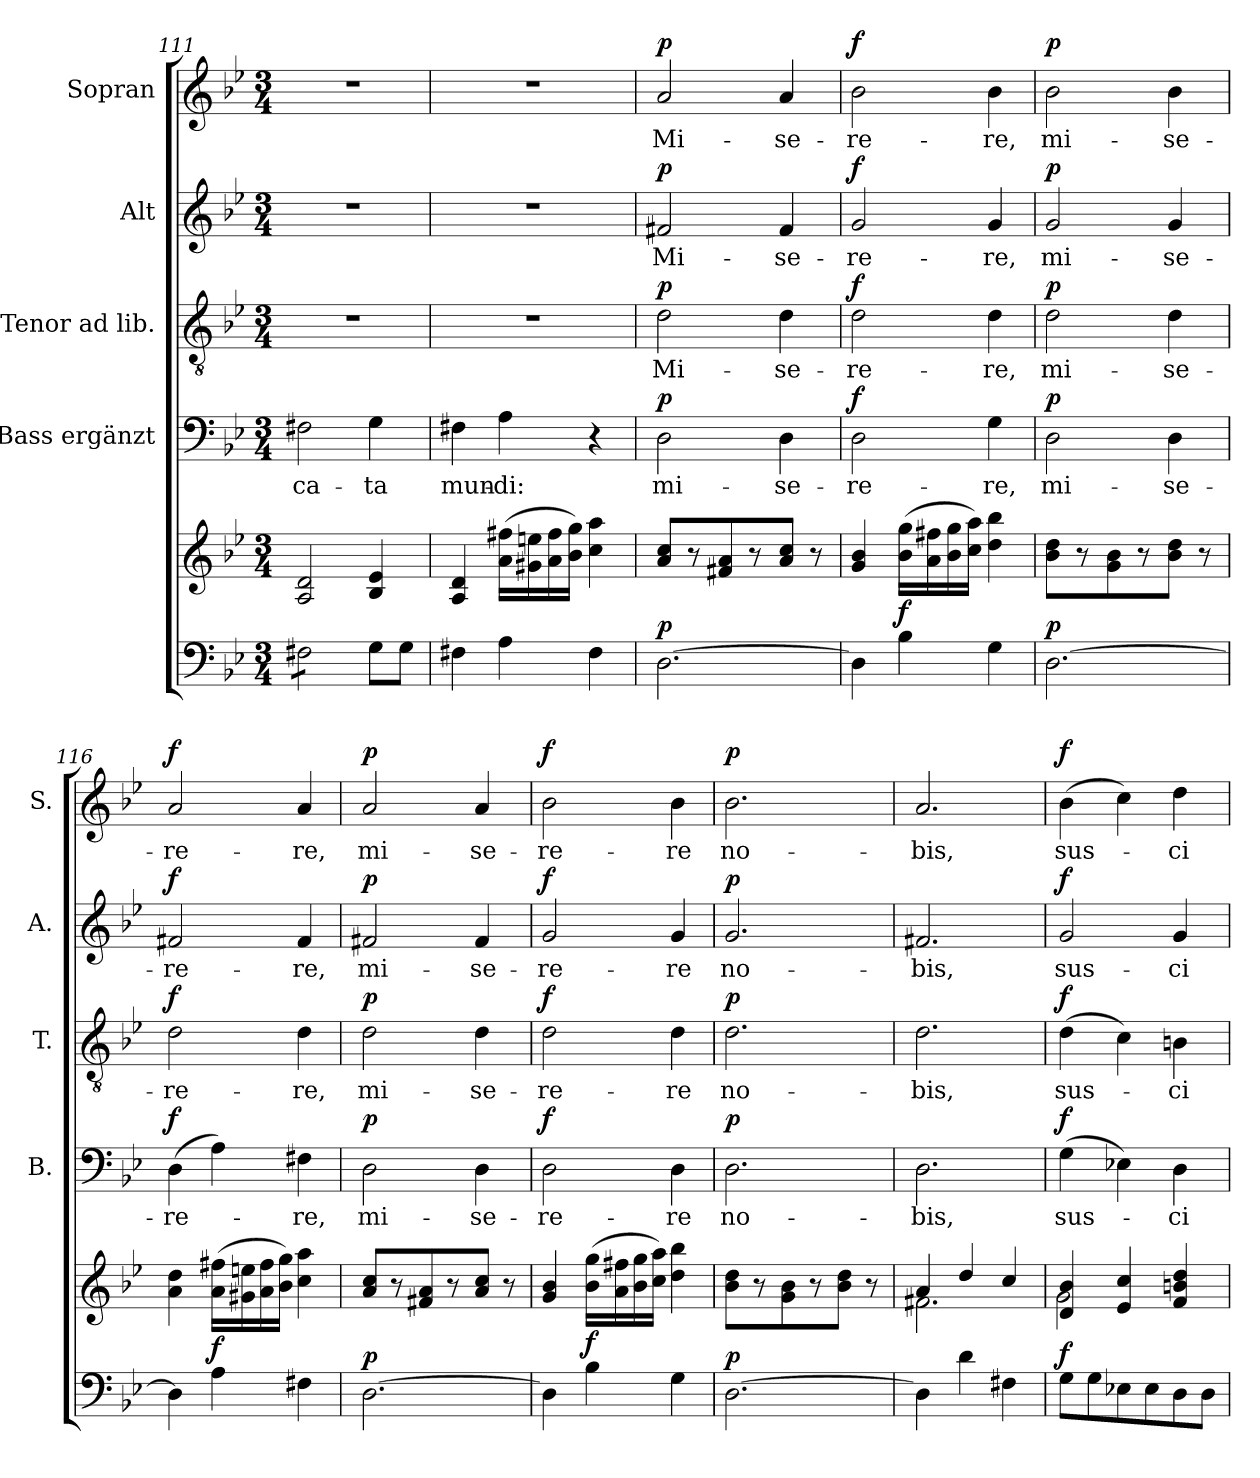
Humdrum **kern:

**kern	**kern	**dynam	**kern	**text	**dynam	**kern	**text	**dynam	**kern	**text	**dynam	**kern	**text	**dynam
*part5	*part5	*part5	*part4	*part4	*part4	*part3	*part3	*part3	*part2	*part2	*part2	*part1	*part1	*part1
*staff6	*staff5	*staff5/6	*staff4	*staff4	*staff4	*staff3	*staff3	*staff3	*staff2	*staff2	*staff2	*staff1	*staff1	*staff1
*	*	*	*I"Bass ergänzt	*	*	*I"Tenor ad lib.	*	*	*I"Alt	*	*	*I"Sopran	*	*
*	*	*	*I'B.	*	*	*I'T.	*	*	*I'A.	*	*	*I'S.	*	*
*clefF4	*clefG2	*	*clefF4	*	*	*clefGv2	*	*	*clefG2	*	*	*clefG2	*	*
*k[b-e-]	*k[b-e-]	*	*k[b-e-]	*	*	*k[b-e-]	*	*	*k[b-e-]	*	*	*k[b-e-]	*	*
*B-:	*B-:	*	*B-:	*	*	*B-:	*	*	*B-:	*	*	*B-:	*	*
*M3/4	*M3/4	*	*M3/4	*	*	*M3/4	*	*	*M3/4	*	*	*M3/4	*	*
=111	=111	=111	=111	=111	=111	=111	=111	=111	=111	=111	=111	=111	=111	=111
!	!	!	!	!LO:LY:b	!	!	!	!	!	!	!	!	!	!
*tremolo	*	*	*	*	*	*	*	*	*	*	*	*	*	*
8F#X\L	2A/ 2d/	.	2F#X\	-ca-	.	2.r	.	.	2.r	.	.	2.r	.	.
8F#X\	.	.	.	.	.	.	.	.	.	.	.	.	.	.
8F#X\	.	.	.	.	.	.	.	.	.	.	.	.	.	.
8F#X\J	.	.	.	.	.	.	.	.	.	.	.	.	.	.
*Xtremolo	*	*	*	*	*	*	*	*	*	*	*	*	*	*
!	!	!	!	!LO:LY:b	!	!	!	!	!	!	!	!	!	!
8G\L	4B-/ 4e-/	.	4G\	-ta	.	.	.	.	.	.	.	.	.	.
8G\J	.	.	.	.	.	.	.	.	.	.	.	.	.	.
!!LO:LB:g=z
=112	=112	=112	=112	=112	=112	=112	=112	=112	=112	=112	=112	=112	=112	=112
!	!	!	!	!LO:LY:b	!	!	!	!	!	!	!	!	!	!
4F#X\	4A/ 4d/	.	4F#X\	mun-	.	2.r	.	.	2.r	.	.	2.r	.	.
!	!	!	!	!LO:LY:b	!	!	!	!	!	!	!	!	!	!
4A\	(>16a\ 16ff#X\LL	.	4A\	-di:	.	.	.	.	.	.	.	.	.	.
.	16g#X\ 16een\	.	.	.	.	.	.	.	.	.	.	.	.	.
.	16a\ 16ff#\	.	.	.	.	.	.	.	.	.	.	.	.	.
.	16b-\ 16gg\JJ)	.	.	.	.	.	.	.	.	.	.	.	.	.
4F#\	4cc\ 4aa\	.	4r	.	.	.	.	.	.	.	.	.	.	.
=113	=113	=113	=113	=113	=113	=113	=113	=113	=113	=113	=113	=113	=113	=113
!	!	!LO:DY:a=2	!	!LO:LY:b	!LO:DY:a	!	!LO:LY:b	!LO:DY:a	!	!LO:LY:b	!LO:DY:a	!	!LO:LY:b	!LO:DY:a
[2.D\	8a/ 8cc/L	p	2D\	mi-	p	2d\	Mi-	p	2f#X/	Mi-	p	2a/	Mi-	p
.	8r	.	.	.	.	.	.	.	.	.	.	.	.	.
.	8f#X/ 8a/	.	.	.	.	.	.	.	.	.	.	.	.	.
.	8r	.	.	.	.	.	.	.	.	.	.	.	.	.
!	!	!	!	!LO:LY:b	!	!	!LO:LY:b	!	!	!LO:LY:b	!	!	!LO:LY:b	!
.	8a/ 8cc/J	.	4D\	-se-	.	4d\	-se-	.	4f#/	-se-	.	4a/	-se-	.
.	8r	.	.	.	.	.	.	.	.	.	.	.	.	.
=114	=114	=114	=114	=114	=114	=114	=114	=114	=114	=114	=114	=114	=114	=114
!	!	!	!	!LO:LY:b	!LO:DY:a	!	!LO:LY:b	!LO:DY:a	!	!LO:LY:b	!LO:DY:a	!	!LO:LY:b	!LO:DY:a
4D\]	4g/ 4b-/	.	2D\	-re-	f	2d\	-re-	f	2g/	-re-	f	2b-\	-re-	f
!	!	!LO:DY:a=2	!	!	!	!	!	!	!	!	!	!	!	!
4B-\	(>16b-\ 16gg\LL	f	.	.	.	.	.	.	.	.	.	.	.	.
.	16a\ 16ff#X\	.	.	.	.	.	.	.	.	.	.	.	.	.
.	16b-\ 16gg\	.	.	.	.	.	.	.	.	.	.	.	.	.
.	16cc\ 16aa\JJ)	.	.	.	.	.	.	.	.	.	.	.	.	.
!	!	!	!	!LO:LY:b	!	!	!LO:LY:b	!	!	!LO:LY:b	!	!	!LO:LY:b	!
4G\	4dd\ 4bb-\	.	4G\	-re,	.	4d\	-re,	.	4g/	-re,	.	4b-\	-re,	.
=115	=115	=115	=115	=115	=115	=115	=115	=115	=115	=115	=115	=115	=115	=115
!	!	!LO:DY:a=2	!	!LO:LY:b	!LO:DY:a	!	!LO:LY:b	!LO:DY:a	!	!LO:LY:b	!LO:DY:a	!	!LO:LY:b	!LO:DY:a
[2.D\	8b-\ 8dd\L	p	2D\	mi-	p	2d\	mi-	p	2g/	mi-	p	2b-\	mi-	p
.	8r	.	.	.	.	.	.	.	.	.	.	.	.	.
.	8g\ 8b-\	.	.	.	.	.	.	.	.	.	.	.	.	.
.	8r	.	.	.	.	.	.	.	.	.	.	.	.	.
!	!	!	!	!LO:LY:b	!	!	!LO:LY:b	!	!	!LO:LY:b	!	!	!LO:LY:b	!
.	8b-\ 8dd\J	.	4D\	-se-	.	4d\	-se-	.	4g/	-se-	.	4b-\	-se-	.
.	8r	.	.	.	.	.	.	.	.	.	.	.	.	.
=116	=116	=116	=116	=116	=116	=116	=116	=116	=116	=116	=116	=116	=116	=116
!	!	!	!	!LO:LY:b	!LO:DY:a	!	!LO:LY:b	!LO:DY:a	!	!LO:LY:b	!LO:DY:a	!	!LO:LY:b	!LO:DY:a
4D\]	4a\ 4dd\	.	(>4D\	-re-	f	2d\	-re-	f	2f#X/	-re-	f	2a/	-re-	f
!	!	!LO:DY:a=2	!	!	!	!	!	!	!	!	!	!	!	!
4A\	(>16a\ 16ff#X\LL	f	4A\)	.	.	.	.	.	.	.	.	.	.	.
.	16g#X\ 16een\	.	.	.	.	.	.	.	.	.	.	.	.	.
.	16a\ 16ff#\	.	.	.	.	.	.	.	.	.	.	.	.	.
.	16b-\ 16gg\JJ)	.	.	.	.	.	.	.	.	.	.	.	.	.
!	!	!	!	!LO:LY:b	!	!	!LO:LY:b	!	!	!LO:LY:b	!	!	!LO:LY:b	!
4F#X\	4cc\ 4aa\	.	4F#X\	-re,	.	4d\	-re,	.	4f#/	-re,	.	4a/	-re,	.
!!LO:PB:g=z
=117	=117	=117	=117	=117	=117	=117	=117	=117	=117	=117	=117	=117	=117	=117
!	!	!LO:DY:a=2	!	!LO:LY:b	!LO:DY:a	!	!LO:LY:b	!LO:DY:a	!	!LO:LY:b	!LO:DY:a	!	!LO:LY:b	!LO:DY:a
[2.D\	8a/ 8cc/L	p	2D\	mi-	p	2d\	mi-	p	2f#X/	mi-	p	2a/	mi-	p
.	8r	.	.	.	.	.	.	.	.	.	.	.	.	.
.	8f#X/ 8a/	.	.	.	.	.	.	.	.	.	.	.	.	.
.	8r	.	.	.	.	.	.	.	.	.	.	.	.	.
!	!	!	!	!LO:LY:b	!	!	!LO:LY:b	!	!	!LO:LY:b	!	!	!LO:LY:b	!
.	8a/ 8cc/J	.	4D\	-se-	.	4d\	-se-	.	4f#/	-se-	.	4a/	-se-	.
.	8r	.	.	.	.	.	.	.	.	.	.	.	.	.
=118	=118	=118	=118	=118	=118	=118	=118	=118	=118	=118	=118	=118	=118	=118
!	!	!	!	!LO:LY:b	!LO:DY:a	!	!LO:LY:b	!LO:DY:a	!	!LO:LY:b	!LO:DY:a	!	!LO:LY:b	!LO:DY:a
4D\]	4g/ 4b-/	.	2D\	-re-	f	2d\	-re-	f	2g/	-re-	f	2b-\	-re-	f
!	!	!LO:DY:a=2	!	!	!	!	!	!	!	!	!	!	!	!
4B-\	(>16b-\ 16gg\LL	f	.	.	.	.	.	.	.	.	.	.	.	.
.	16a\ 16ff#X\	.	.	.	.	.	.	.	.	.	.	.	.	.
.	16b-\ 16gg\	.	.	.	.	.	.	.	.	.	.	.	.	.
.	16cc\ 16aa\JJ)	.	.	.	.	.	.	.	.	.	.	.	.	.
!	!	!	!	!LO:LY:b	!	!	!LO:LY:b	!	!	!LO:LY:b	!	!	!LO:LY:b	!
4G\	4dd\ 4bb-\	.	4D\	-re	.	4d\	-re	.	4g/	-re	.	4b-\	-re	.
=119	=119	=119	=119	=119	=119	=119	=119	=119	=119	=119	=119	=119	=119	=119
!	!	!LO:DY:a=2	!	!LO:LY:b	!LO:DY:a	!	!LO:LY:b	!LO:DY:a	!	!LO:LY:b	!LO:DY:a	!	!LO:LY:b	!LO:DY:a
[2.D\	8b-\ 8dd\L	p	2.D\	no-	p	2.d\	no-	p	2.g/	no-	p	2.b-\	no-	p
.	8r	.	.	.	.	.	.	.	.	.	.	.	.	.
.	8g\ 8b-\	.	.	.	.	.	.	.	.	.	.	.	.	.
.	8r	.	.	.	.	.	.	.	.	.	.	.	.	.
.	8b-\ 8dd\J	.	.	.	.	.	.	.	.	.	.	.	.	.
.	8r	.	.	.	.	.	.	.	.	.	.	.	.	.
=120	=120	=120	=120	=120	=120	=120	=120	=120	=120	=120	=120	=120	=120	=120
*	*^	*	*	*	*	*	*	*	*	*	*	*	*	*
!	!	!	!	!	!LO:LY:b	!	!	!LO:LY:b	!	!	!LO:LY:b	!	!	!LO:LY:b	!
4D\]	4a/	2.f#X\	.	2.D\	-bis,	.	2.d\	-bis,	.	2.f#X/	-bis,	.	2.a/	-bis,	.
4d\	4dd/	.	.	.	.	.	.	.	.	.	.	.	.	.	.
4F#X\	4cc/	.	.	.	.	.	.	.	.	.	.	.	.	.	.
=121	=121	=121	=121	=121	=121	=121	=121	=121	=121	=121	=121	=121	=121	=121	=121
!	!	!	!LO:DY:a=2	!	!LO:LY:b	!LO:DY:a	!	!LO:LY:b	!LO:DY:a	!	!LO:LY:b	!LO:DY:a	!	!LO:LY:b	!LO:DY:a
8G\L	4d/ 4b-/	2g\	f	(>4G\	sus-	f	(>4d\	sus-	f	2g/	sus-	f	(>4b-\	sus-	f
8G\	.	.	.	.	.	.	.	.	.	.	.	.	.	.	.
8E-X\	4e-/ 4cc/	.	.	4E-X\)	.	.	4c\)	.	.	.	.	.	4cc\)	.	.
8E-\	.	.	.	.	.	.	.	.	.	.	.	.	.	.	.
!	!	!	!	!	!LO:LY:b	!	!	!LO:LY:b	!	!	!LO:LY:b	!	!	!LO:LY:b	!
8D\	4f/ 4bn/ 4dd/	4ryy	.	4D\	-ci-	.	4Bn\	-ci-	.	4g/	-ci-	.	4dd\	-ci-	.
8D\J	.	.	.	.	.	.	.	.	.	.	.	.	.	.	.
*	*v	*v	*	*	*	*	*	*	*	*	*	*	*	*	*
=	=	=	=	=	=	=	=	=	=	=	=	=	=	=
*-	*-	*-	*-	*-	*-	*-	*-	*-	*-	*-	*-	*-	*-	*-
